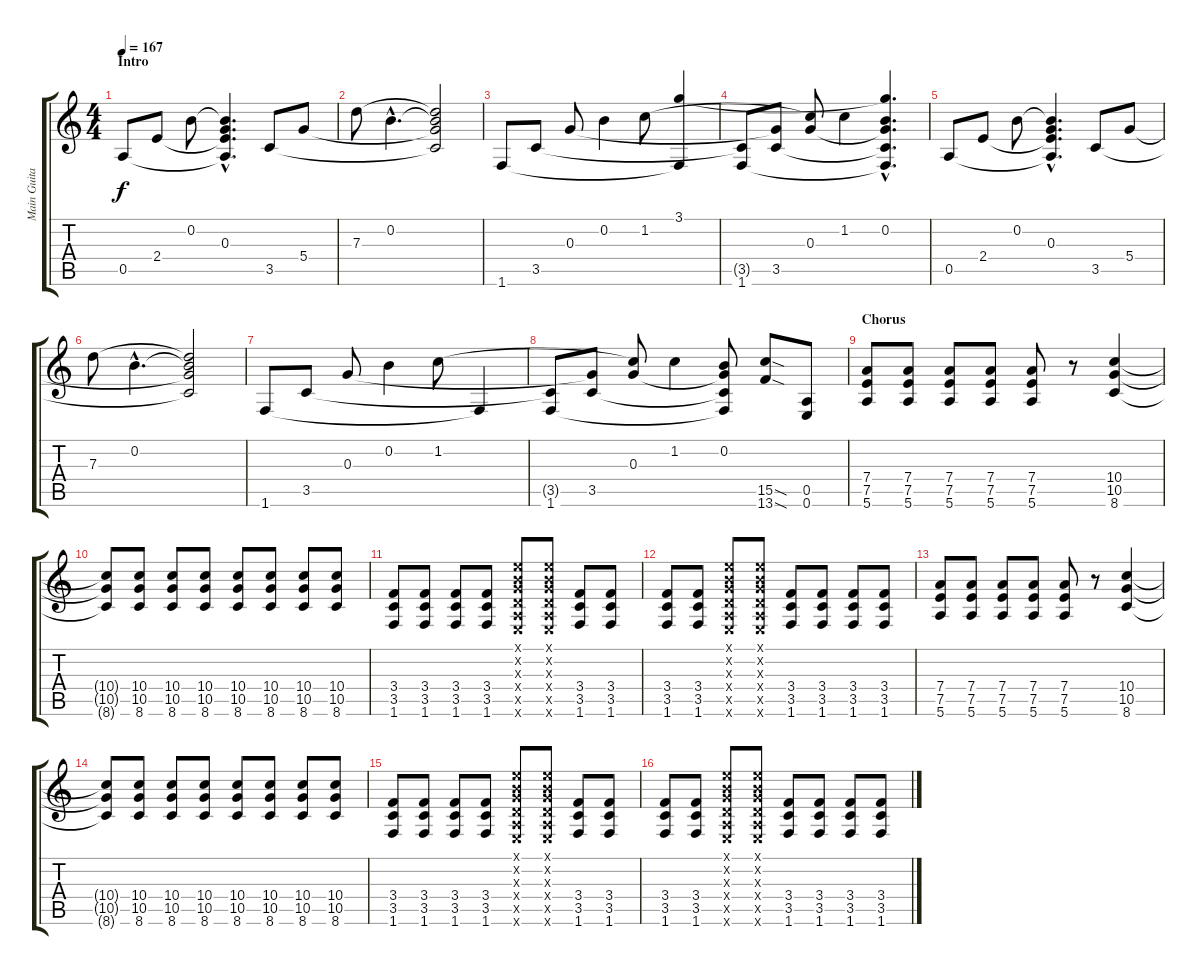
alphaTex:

\track ("Main Guitar" "Main Guita") {instrument acousticguitarsteel}
\staff {score tabs}
\tuning (E4 B3 G3 D3 A2 E2) {hide}
\ts (4 4)
\section ("" "Intro")
\tempo 167
\clef g2
\ks c
0.5.8{dy f instrument acousticguitarsteel} 2.4.8 0.2.8 (0.2{hac t} 0.3{hac} 2.4{hac t} 0.5{hac t}).4{d} 3.5.8 5.4.8 |
7.3.8 0.2{hac}.4{d} (0.2{t} 7.3{t} 5.4{t} 3.5{t}).2 |
1.6.8 3.5.8 0.3.8 0.2.4 1.2.8 (3.1 1.6{t}).4 |
(3.5{t} 1.6).8 (0.3{t} 3.5).8 (1.2{t} 0.3).8 1.2.4 (3.1{hac t} 0.2{hac} 0.3{hac t} 3.5{hac t} 1.6{hac t}).4{d} |
0.5.8 2.4.8 0.2.8 (0.2{hac t} 0.3{hac} 2.4{hac t} 0.5{hac t}).4{d} 3.5.8 5.4.8 |
7.3.8 0.2{hac}.4{d} (0.2{t} 7.3{t} 5.4{t} 3.5{t}).2 |
1.6.8 3.5.8 0.3.8 0.2.4 1.2.8 1.6{t}.4 |
(3.5{t} 1.6).8 (0.3{t} 3.5).8 (1.2{t} 0.3).8 1.2.4 (0.2 0.3{t} 3.5{t} 1.6{t}).8 (15.5{sod} 13.6{sod}).8{instrument distortionguitar} (0.5 0.6).8 |
\section ("" "Chorus")
(7.4 7.5 5.6).8{volume 11 instrument distortionguitar} (7.4 7.5 5.6).8 (7.4 7.5 5.6).8 (7.4 7.5 5.6).8 (7.4 7.5 5.6).8 r.8 (10.4 10.5 8.6).4 |
(10.4{t} 10.5{t} 8.6{t}).8 (10.4 10.5 8.6).8 (10.4 10.5 8.6).8 (10.4 10.5 8.6).8 (10.4 10.5 8.6).8 (10.4 10.5 8.6).8 (10.4 10.5 8.6).8 (10.4 10.5 8.6).8 |
(3.4 3.5 1.6).8 (3.4 3.5 1.6).8 (3.4 3.5 1.6).8 (3.4 3.5 1.6).8 (0.1{x} 0.2{x} 0.3{x} 0.4{x} 0.5{x} 0.6{x}).8 (0.1{x} 0.2{x} 0.3{x} 0.4{x} 0.5{x} 0.6{x}).8 (3.4 3.5 1.6).8 (3.4 3.5 1.6).8 |
(3.4 3.5 1.6).8 (3.4 3.5 1.6).8 (0.1{x} 0.2{x} 0.3{x} 0.4{x} 0.5{x} 0.6{x}).8 (0.1{x} 0.2{x} 0.3{x} 0.4{x} 0.5{x} 0.6{x}).8 (3.4 3.5 1.6).8 (3.4 3.5 1.6).8 (3.4 3.5 1.6).8 (3.4 3.5 1.6).8 |
(7.4 7.5 5.6).8 (7.4 7.5 5.6).8 (7.4 7.5 5.6).8 (7.4 7.5 5.6).8 (7.4 7.5 5.6).8 r.8 (10.4 10.5 8.6).4 |
(10.4{t} 10.5{t} 8.6{t}).8 (10.4 10.5 8.6).8 (10.4 10.5 8.6).8 (10.4 10.5 8.6).8 (10.4 10.5 8.6).8 (10.4 10.5 8.6).8 (10.4 10.5 8.6).8 (10.4 10.5 8.6).8 |
(3.4 3.5 1.6).8 (3.4 3.5 1.6).8 (3.4 3.5 1.6).8 (3.4 3.5 1.6).8 (0.1{x} 0.2{x} 0.3{x} 0.4{x} 0.5{x} 0.6{x}).8 (0.1{x} 0.2{x} 0.3{x} 0.4{x} 0.5{x} 0.6{x}).8 (3.4 3.5 1.6).8 (3.4 3.5 1.6).8 |
(3.4 3.5 1.6).8 (3.4 3.5 1.6).8 (0.1{x} 0.2{x} 0.3{x} 0.4{x} 0.5{x} 0.6{x}).8 (0.1{x} 0.2{x} 0.3{x} 0.4{x} 0.5{x} 0.6{x}).8 (3.4 3.5 1.6).8 (3.4 3.5 1.6).8 (3.4 3.5 1.6).8 (3.4 3.5 1.6).8
